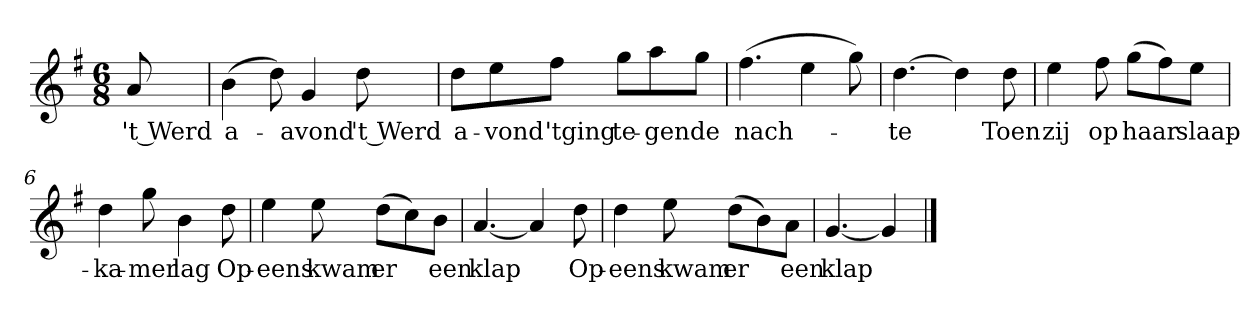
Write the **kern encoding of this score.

**kern	**text
*part1	*part1
*staff1	*staff1
*clefG2	*
*k[f#]	*
*G:	*
*M6/8	*
*MM120	*
=	=
8a	't Werd
=1	=1
(4b	a-
8dd)	.
4g	-avond
8dd	't Werd
=2	=2
8dd\L	a-
8ee\	-vond
8ff#\J	'tging
8gg\L	te-
8aa\	-gen
8gg\J	de
=3	=3
(4.ff#	nach-
4ee	.
8gg)	.
=4	=4
[4.dd	-te
4dd]	.
8dd	Toen
=5	=5
4ee	zij
8ff#	op
(8gg\L	haar
8ff#\)	.
8ee\J	slaap-
=6	=6
4dd	-ka-
8gg	-mer
4b	lag
8dd	Op-
=7	=7
4ee	-eens
8ee	kwam
(8dd\L	er
8cc\)	.
8b\J	een
=8	=8
[4.a	klap
4a]	.
8dd	Op-
=9	=9
4dd	-eens
8ee	kwam
(8dd\L	er
8b\)	.
8a\J	een
=10	=10
[4.g	klap
4g]	.
==	==
*-	*-
